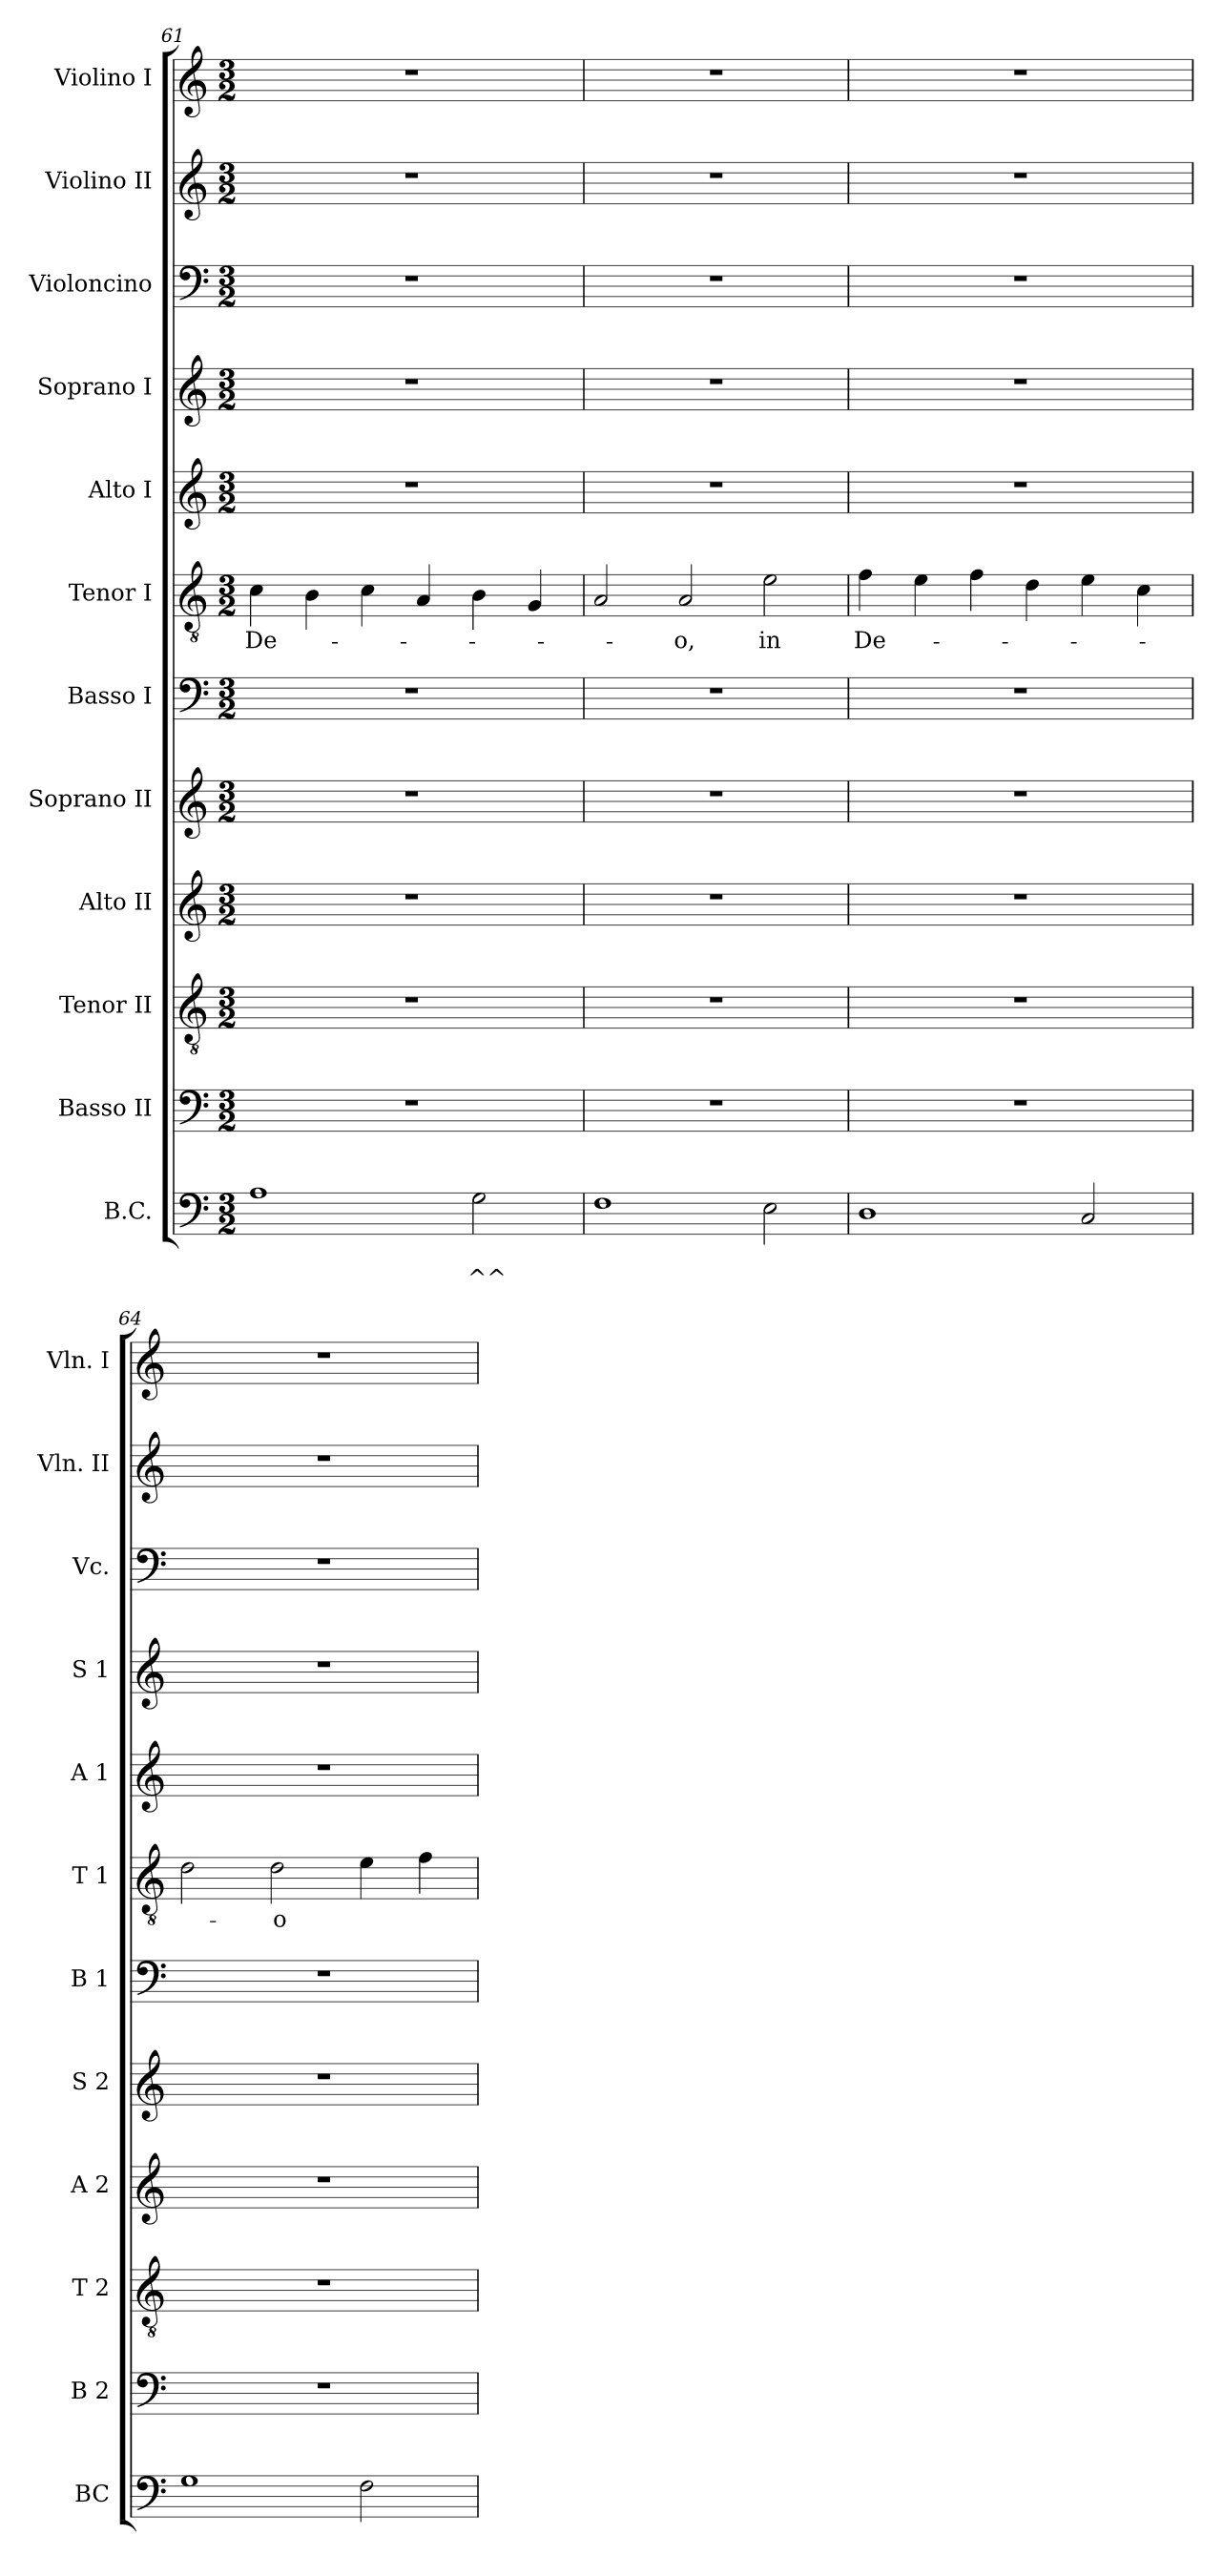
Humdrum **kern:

**kern	**text	**text	**kern	**kern	**kern	**kern	**kern	**kern	**text	**kern	**kern	**kern	**kern	**kern
*part12	*part12	*part12	*part11	*part10	*part9	*part8	*part7	*part6	*part6	*part5	*part4	*part3	*part2	*part1
*staff12	*staff12	*staff12	*staff11	*staff10	*staff9	*staff8	*staff7	*staff6	*staff6	*staff5	*staff4	*staff3	*staff2	*staff1
*I"B.C.	*	*	*I"Basso II	*I"Tenor II	*I"Alto II	*I"Soprano II	*I"Basso I	*I"Tenor I	*	*I"Alto I	*I"Soprano I	*I"Violoncino	*I"Violino II	*I"Violino I
*I'BC	*	*	*I'B 2	*I'T 2	*I'A 2	*I'S 2	*I'B 1	*I'T 1	*	*I'A 1	*I'S 1	*I'Vc.	*I'Vln. II	*I'Vln. I
*clefF4	*	*	*clefF4	*clefGv2	*clefG2	*clefG2	*clefF4	*clefGv2	*	*clefG2	*clefG2	*clefF4	*clefG2	*clefG2
*k[]	*	*	*k[]	*k[]	*k[]	*k[]	*k[]	*k[]	*	*k[]	*k[]	*k[]	*k[]	*k[]
*C:	*	*	*C:	*C:	*C:	*C:	*C:	*C:	*	*C:	*C:	*C:	*C:	*C:
*M3/2	*	*	*M3/2	*M3/2	*M3/2	*M3/2	*M3/2	*M3/2	*	*M3/2	*M3/2	*M3/2	*M3/2	*M3/2
=61	=61	=61	=61	=61	=61	=61	=61	=61	=61	=61	=61	=61	=61	=61
!	!	!	!	!	!	!	!	!	!LO:LY:b	!	!	!	!	!
1A	.	.	1.r	1.r	1.r	1.r	1.r	4c\	De-	1.r	1.r	1.r	1.r	1.r
.	.	.	.	.	.	.	.	4B\	.	.	.	.	.	.
.	.	.	.	.	.	.	.	4c\	.	.	.	.	.	.
.	.	.	.	.	.	.	.	4A/	.	.	.	.	.	.
!	!	!LO:LY:b	!	!	!	!	!	!	!	!	!	!	!	!
2G\	.	^^	.	.	.	.	.	4B\	.	.	.	.	.	.
.	.	.	.	.	.	.	.	4G/	.	.	.	.	.	.
!!LO:PB:g=z
=62	=62	=62	=62	=62	=62	=62	=62	=62	=62	=62	=62	=62	=62	=62
1F	.	.	1.r	1.r	1.r	1.r	1.r	2A/	.	1.r	1.r	1.r	1.r	1.r
!	!	!	!	!	!	!	!	!	!LO:LY:b	!	!	!	!	!
.	.	.	.	.	.	.	.	2A/	-o,	.	.	.	.	.
!	!	!	!	!	!	!	!	!	!LO:LY:b	!	!	!	!	!
2E\	.	.	.	.	.	.	.	2e\	in	.	.	.	.	.
=63	=63	=63	=63	=63	=63	=63	=63	=63	=63	=63	=63	=63	=63	=63
!	!	!	!	!	!	!	!	!	!LO:LY:b	!	!	!	!	!
1D	.	.	1.r	1.r	1.r	1.r	1.r	4f\	De-	1.r	1.r	1.r	1.r	1.r
.	.	.	.	.	.	.	.	4e\	.	.	.	.	.	.
.	.	.	.	.	.	.	.	4f\	.	.	.	.	.	.
.	.	.	.	.	.	.	.	4d\	.	.	.	.	.	.
2C/	.	.	.	.	.	.	.	4e\	.	.	.	.	.	.
.	.	.	.	.	.	.	.	4c\	.	.	.	.	.	.
=64	=64	=64	=64	=64	=64	=64	=64	=64	=64	=64	=64	=64	=64	=64
1G	.	.	1.r	1.r	1.r	1.r	1.r	2d\	.	1.r	1.r	1.r	1.r	1.r
!	!	!	!	!	!	!	!	!	!LO:LY:b	!	!	!	!	!
.	.	.	.	.	.	.	.	2d\	-o	.	.	.	.	.
2F\	.	.	.	.	.	.	.	4e\	.	.	.	.	.	.
.	.	.	.	.	.	.	.	4f\	.	.	.	.	.	.
=	=	=	=	=	=	=	=	=	=	=	=	=	=	=
*-	*-	*-	*-	*-	*-	*-	*-	*-	*-	*-	*-	*-	*-	*-
